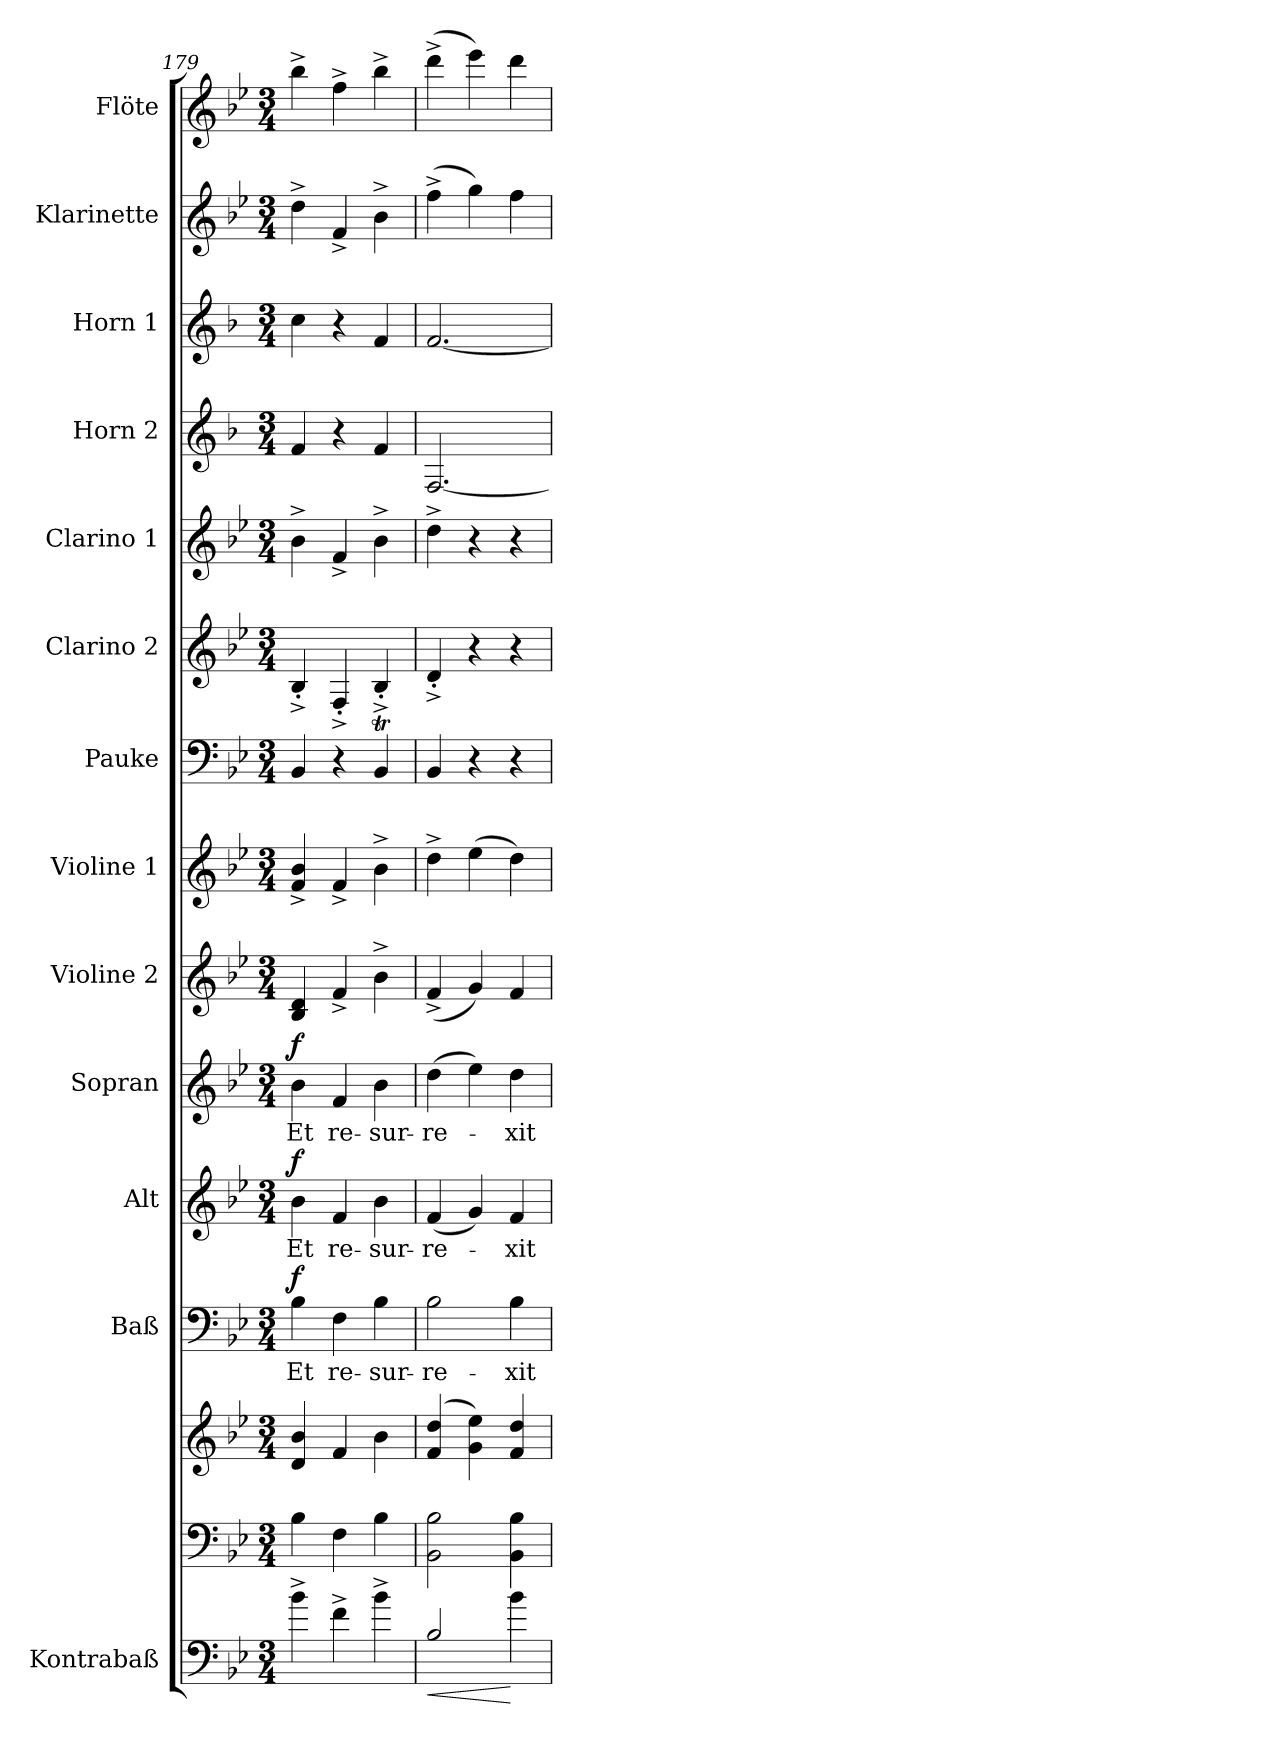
**kern	**dynam	**kern	**kern	**kern	**text	**dynam	**kern	**text	**dynam	**kern	**text	**dynam	**kern	**kern	**kern	**kern	**kern	**kern	**kern	**kern	**kern
*part14	*part14	*part13	*part13	*part12	*part12	*part12	*part11	*part11	*part11	*part10	*part10	*part10	*part9	*part8	*part7	*part6	*part5	*part4	*part3	*part2	*part1
*staff15	*staff15	*staff14	*staff13	*staff12	*staff12	*staff12	*staff11	*staff11	*staff11	*staff10	*staff10	*staff10	*staff9	*staff8	*staff7	*staff6	*staff5	*staff4	*staff3	*staff2	*staff1
*I"Kontrabaß	*	*	*	*I"Baß	*	*	*I"Alt	*	*	*I"Sopran	*	*	*I"Violine 2	*I"Violine 1	*I"Pauke	*I"Clarino 2	*I"Clarino 1	*I"Horn 2	*I"Horn 1	*I"Klarinette	*I"Flöte
*I'Kb	*	*	*	*I'Baß	*	*	*I'Alt	*	*	*I'Sop	*	*	*I'Vln. 2	*I'Vln. 1	*I'Pk.	*	*	*I'Hrn. 2	*I'Hrn. 1	*	*I'Fl.
*clefF4	*	*clefF4	*clefG2	*clefF4	*	*	*clefG2	*	*	*clefG2	*	*	*clefG2	*clefG2	*clefF4	*clefG2	*clefG2	*clefG2	*clefG2	*clefG2	*clefG2
*ITrd7c12	*	*	*	*	*	*	*	*	*	*	*	*	*	*	*	*ITrd7c12	*ITrd7c12	*ITrd4c7	*ITrd4c7	*	*
*k[b-e-]	*	*k[b-e-]	*k[b-e-]	*k[b-e-]	*	*	*k[b-e-]	*	*	*k[b-e-]	*	*	*k[b-e-]	*k[b-e-]	*k[b-e-]	*k[b-e-]	*k[b-e-]	*k[b-e-]	*k[b-e-]	*k[b-e-]	*k[b-e-]
*B-:	*	*B-:	*B-:	*B-:	*	*	*B-:	*	*	*B-:	*	*	*B-:	*B-:	*B-:	*B-:	*B-:	*B-:	*B-:	*B-:	*B-:
*M3/4	*	*M3/4	*M3/4	*M3/4	*	*	*M3/4	*	*	*M3/4	*	*	*M3/4	*M3/4	*M3/4	*M3/4	*M3/4	*M3/4	*M3/4	*M3/4	*M3/4
=179	=179	=179	=179	=179	=179	=179	=179	=179	=179	=179	=179	=179	=179	=179	=179	=179	=179	=179	=179	=179	=179
!	!	!	!	!	!LO:LY:b	!LO:DY:a	!	!LO:LY:b	!LO:DY:a	!	!LO:LY:b	!LO:DY:a	!	!	!	!	!	!	!	!	!
4B-^>\	.	4B-\	4d/ 4b-/	4B-\	Et	f	4b-\	Et	f	4b-\	Et	f	4B-/ 4d/	4f/^< 4b-/^<	4BB-/	4BB-^<'</	4B-^>\	4B-/	4f\	4dd^>\	4bb-^>\
!	!	!	!	!	!LO:LY:b	!	!	!LO:LY:b	!	!	!LO:LY:b	!	!	!	!	!	!	!	!	!	!
4F^>\	.	4F\	4f/	4F\	re-	.	4f/	re-	.	4f/	re-	.	4f^</	4f^</	4r	4FF^<'</	4F^</	4r	4r	4f^</	4ff^>\
!	!	!	!	!	!LO:LY:b	!	!	!LO:LY:b	!	!	!LO:LY:b	!	!	!	!	!	!	!	!	!	!
4B-^>\	.	4B-\	4b-\	4B-\	-sur-	.	4b-\	-sur-	.	4b-\	-sur-	.	4b-^>\	4b-^>\	4BB-T/	4BB-^<'</	4B-^>\	4B-/	4B-/	4b-^>\	4bb-^>\
=180	=180	=180	=180	=180	=180	=180	=180	=180	=180	=180	=180	=180	=180	=180	=180	=180	=180	=180	=180	=180	=180
!	!LO:HP:b	!	!	!	!LO:LY:b	!	!	!LO:LY:b	!	!	!LO:LY:b	!	!	!	!	!	!	!	!	!	!
2BB-/	<	2BB-\ 2B-\	(<4f/ 4dd/	2B-\	-re-	.	(<4f/	-re-	.	(>4dd\	-re-	.	(<4f^</	4dd^>\	4BB-/	4D^<'</	4d^>\	[2.BB-/	[2.B-/	(>4ff^>\	(>4ddd^>\
.	.	.	4g\ 4ee-\)	.	.	.	4g/)	.	.	4ee-\)	.	.	4g/)	(>4ee-\	4r	4r	4r	.	.	4gg\)	4eee-\)
!	!	!	!	!	!LO:LY:b	!	!	!LO:LY:b	!	!	!LO:LY:b	!	!	!	!	!	!	!	!	!	!
4B-\	[	4BB-\ 4B-\	4f/ 4dd/	4B-\	-xit	.	4f/	-xit	.	4dd\	-xit	.	4f/	4dd\)	4r	4r	4r	.	.	4ff\	4ddd\
=	=	=	=	=	=	=	=	=	=	=	=	=	=	=	=	=	=	=	=	=	=
*-	*-	*-	*-	*-	*-	*-	*-	*-	*-	*-	*-	*-	*-	*-	*-	*-	*-	*-	*-	*-	*-
